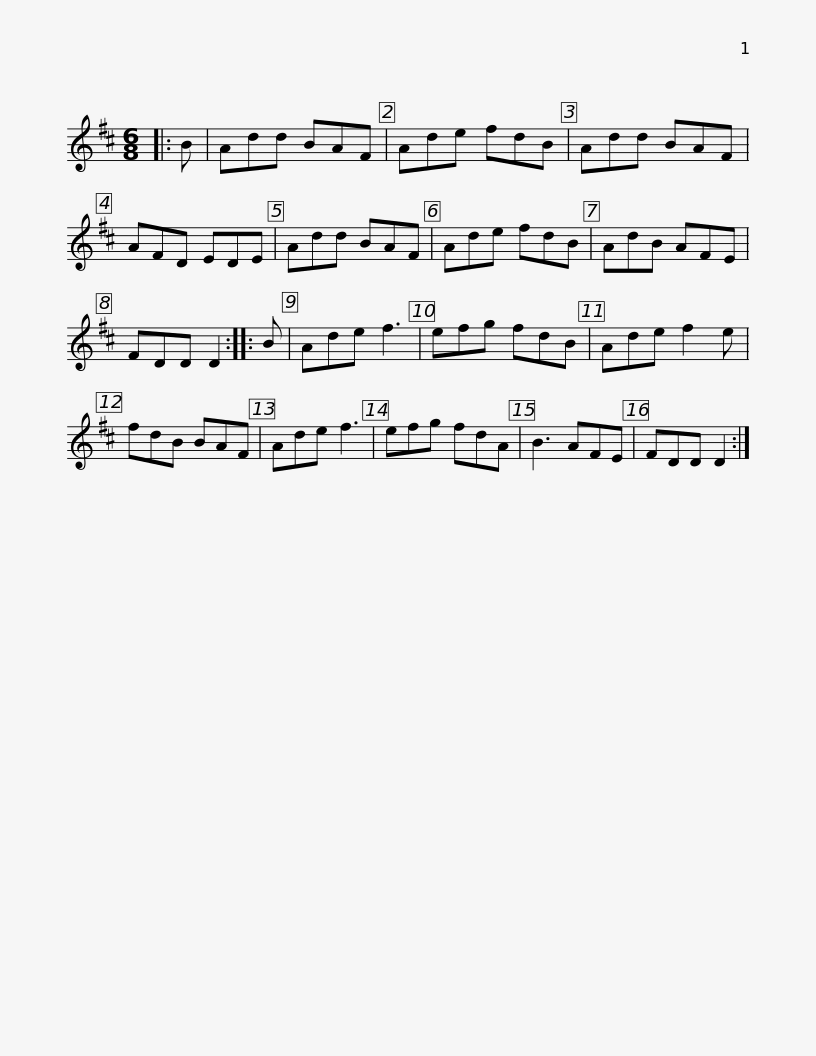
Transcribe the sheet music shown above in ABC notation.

X:1
L:1/8
M:6/8
I:linebreak $
K:D
V:1 treble
V:1
|: B | Add BAF | Ade fdB | Add BAF | AFD EDE | %5
 Add BAF | Ade fdB | AdB AFE |$ FDD D2 :: B | %10
 Ade f3 | efg fdB | Ade f2 e | fdB BAF | Ade f3 | %15
 efg fdA | B3 AFE |$ FDD D2 :| %18
